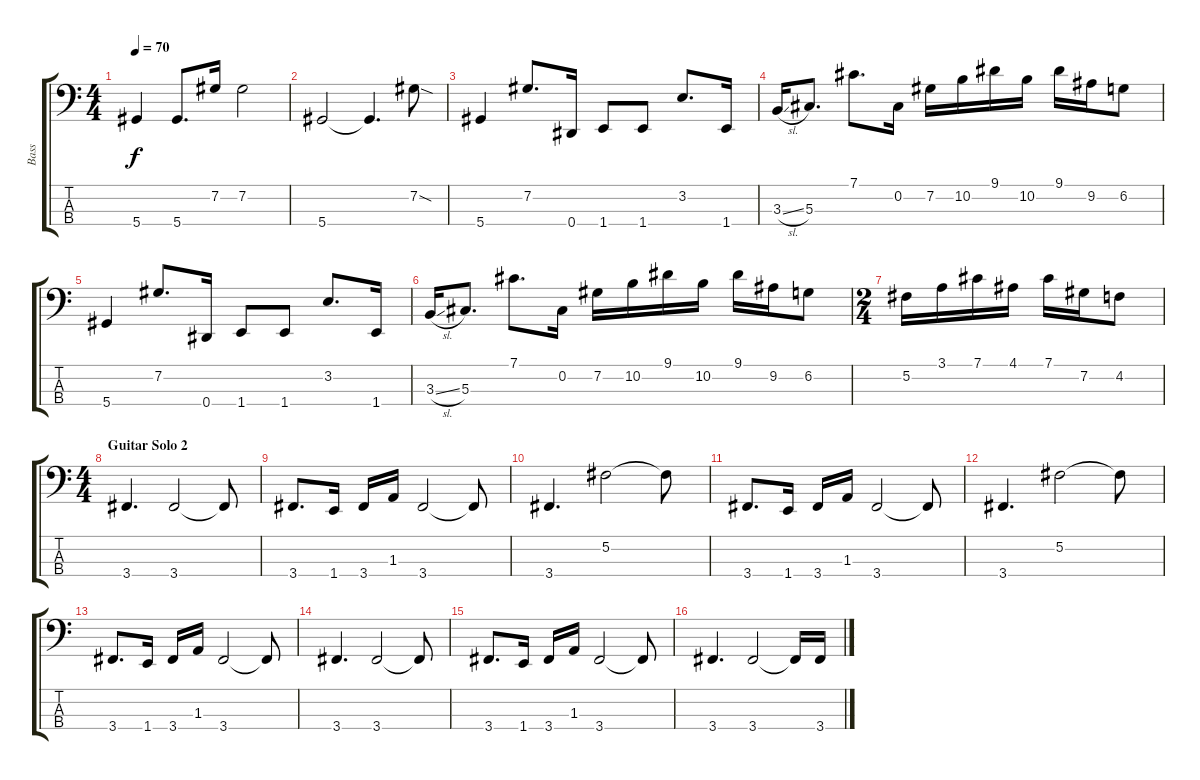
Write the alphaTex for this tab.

\track ("Bass" "Bass") {instrument electricbassfinger}
\staff {score tabs}
\tuning (Gb2 Db2 Ab1 Eb1) {hide}
\ts (4 4)
\tempo 70
\clef f4
\ks c
5.4.4{dy f} 5.4.8{d} 7.2.16 7.2.2 |
5.4.2 5.4{t}.4{d} 7.2{sod}.8 |
5.4.4 7.2.8{d} 0.4.16 1.4.8 1.4.8 3.2.8{d} 1.4.16 |
3.3{sl}.16 5.3.8{d} 7.1.8{d} 0.2.16 7.2.16 10.2.16 9.1.16 10.2.16 9.1.16 9.2.16 6.2.8 |
5.4.4 7.2.8{d} 0.4.16 1.4.8 1.4.8 3.2.8{d} 1.4.16 |
3.3{sl}.16 5.3.8{d} 7.1.8{d} 0.2.16 7.2.16 10.2.16 9.1.16 10.2.16 9.1.16 9.2.16 6.2.8 |
\ts (2 4)
5.2.16 3.1.16 7.1.16 4.1.16 7.1.16 7.2.16 4.2.8 |
\ts (4 4)
\section ("" "Guitar Solo 2")
3.4.4{d} 3.4.2 3.4{t}.8 |
3.4.8{d} 1.4.16 3.4.16 1.3.16 3.4.2 3.4{t}.8 |
3.4.4{d} 5.2.2 5.2{t}.8 |
3.4.8{d} 1.4.16 3.4.16 1.3.16 3.4.2 3.4{t}.8 |
3.4.4{d} 5.2.2 5.2{t}.8 |
3.4.8{d} 1.4.16 3.4.16 1.3.16 3.4.2 3.4{t}.8 |
3.4.4{d} 3.4.2 3.4{t}.8 |
3.4.8{d} 1.4.16 3.4.16 1.3.16 3.4.2 3.4{t}.8 |
3.4.4{d} 3.4.2 3.4{t}.16 3.4.16
